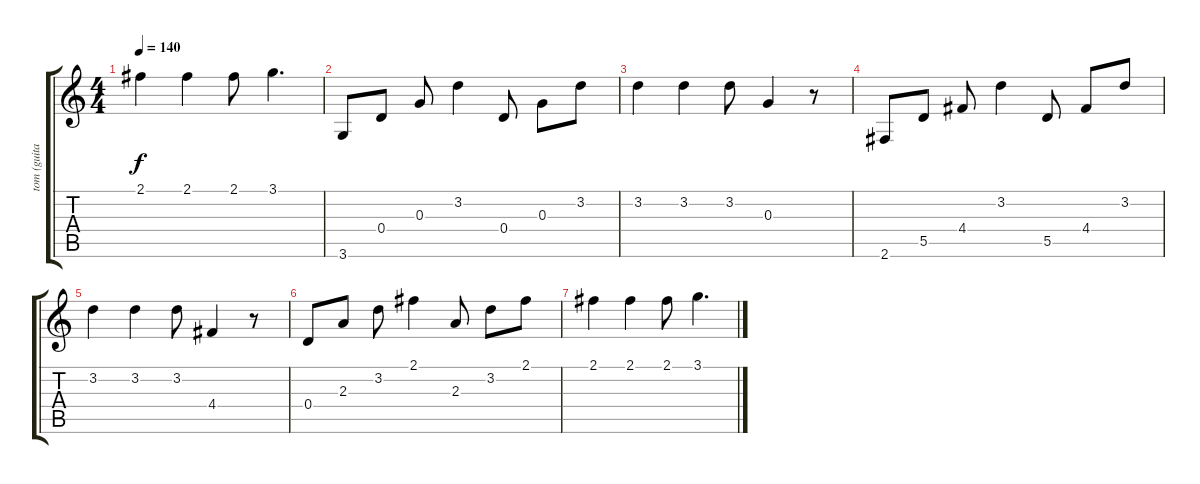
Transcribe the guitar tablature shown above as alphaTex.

\track ("tom (guitar)" "tom (guita") {instrument acousticguitarsteel}
\staff {score tabs}
\tuning (E4 B3 G3 D3 A2 E2) {hide}
\ts (4 4)
\tempo 140
\clef g2
\ks c
2.1.4{dy f} 2.1.4 2.1.8 3.1.4{d} |
3.6.8 0.4.8 0.3.8 3.2.4 0.4.8 0.3.8 3.2.8 |
3.2.4 3.2.4 3.2.8 0.3.4 r.8 |
2.6.8 5.5.8 4.4.8 3.2.4 5.5.8 4.4.8 3.2.8 |
3.2.4 3.2.4 3.2.8 4.4.4 r.8 |
0.4.8 2.3.8 3.2.8 2.1.4 2.3.8 3.2.8 2.1.8 |
2.1.4 2.1.4 2.1.8 3.1.4{d}
